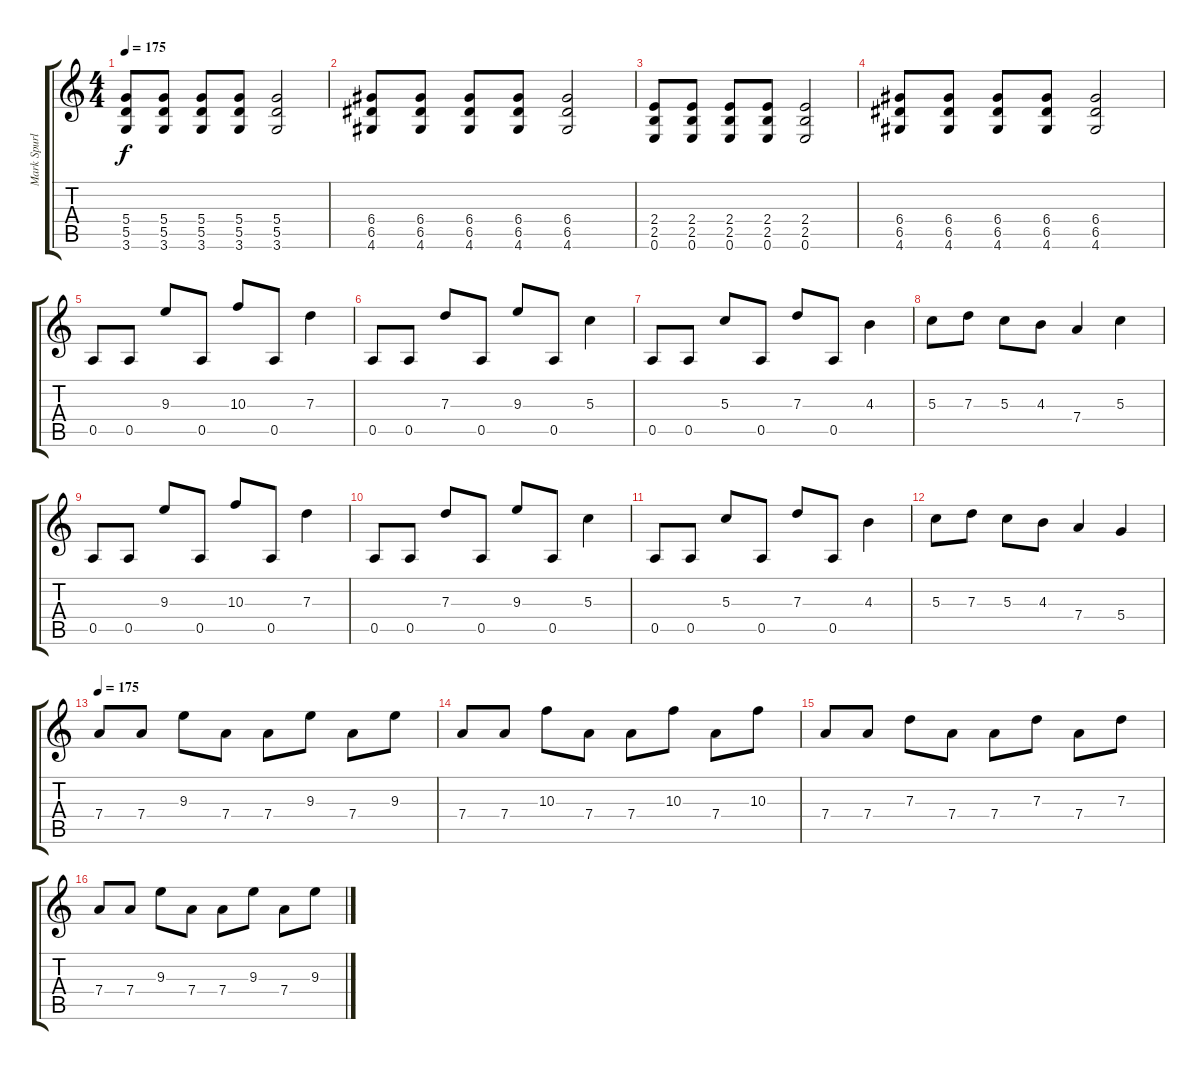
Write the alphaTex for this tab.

\track ("Mark Spurlock" "Mark Spurl") {instrument distortionguitar}
\staff {score tabs}
\tuning (E4 B3 G3 D3 A2 E2) {hide}
\ts (4 4)
\tempo 175
\clef g2
\ks c
(5.4 5.5 3.6).8{dy f} (5.4 5.5 3.6).8 (5.4 5.5 3.6).8 (5.4 5.5 3.6).8 (5.4 5.5 3.6).2 |
(6.4 6.5 4.6).8 (6.4 6.5 4.6).8 (6.4 6.5 4.6).8 (6.4 6.5 4.6).8 (6.4 6.5 4.6).2 |
(2.4 2.5 0.6).8 (2.4 2.5 0.6).8 (2.4 2.5 0.6).8 (2.4 2.5 0.6).8 (2.4 2.5 0.6).2 |
(6.4 6.5 4.6).8 (6.4 6.5 4.6).8 (6.4 6.5 4.6).8 (6.4 6.5 4.6).8 (6.4 6.5 4.6).2 |
0.5.8 0.5.8 9.3.8 0.5.8 10.3.8 0.5.8 7.3.4 |
0.5.8 0.5.8 7.3.8 0.5.8 9.3.8 0.5.8 5.3.4 |
0.5.8 0.5.8 5.3.8 0.5.8 7.3.8 0.5.8 4.3.4 |
5.3.8 7.3.8 5.3.8 4.3.8 7.4.4 5.3.4 |
0.5.8 0.5.8 9.3.8 0.5.8 10.3.8 0.5.8 7.3.4 |
0.5.8 0.5.8 7.3.8 0.5.8 9.3.8 0.5.8 5.3.4 |
0.5.8 0.5.8 5.3.8 0.5.8 7.3.8 0.5.8 4.3.4 |
5.3.8 7.3.8 5.3.8 4.3.8 7.4.4 5.4.4 |
\tempo 175
7.4.8 7.4.8 9.3.8 7.4.8 7.4.8 9.3.8 7.4.8 9.3.8 |
7.4.8 7.4.8 10.3.8 7.4.8 7.4.8 10.3.8 7.4.8 10.3.8 |
7.4.8 7.4.8 7.3.8 7.4.8 7.4.8 7.3.8 7.4.8 7.3.8 |
7.4.8 7.4.8 9.3.8 7.4.8 7.4.8 9.3.8 7.4.8 9.3.8
